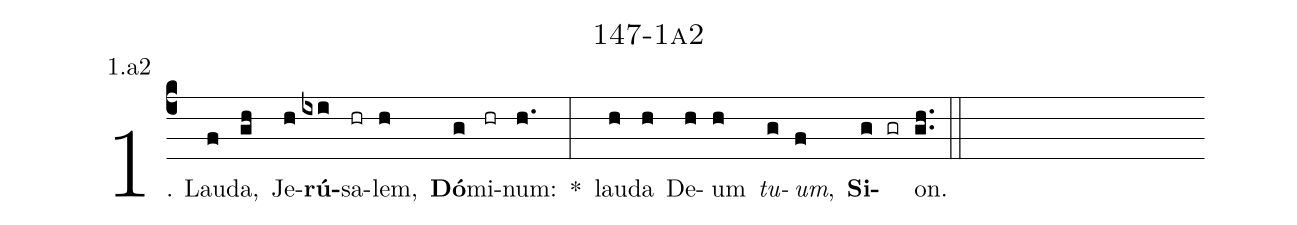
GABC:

name: 147-1a2;
annotation: 1.a2;
%%
(c4)1. Lau(f)da,(gh) Je(h)<b>rú</b>(ixi)sa(hr)lem,(h) <b>Dó</b>(g)mi(hr)num:(h.) *(:) lau(h)da(h) De(h)um(h) <i>tu</i>(g)<i>um</i>,(f) <b>Si</b>(g gr)on.(gh..) (::)
